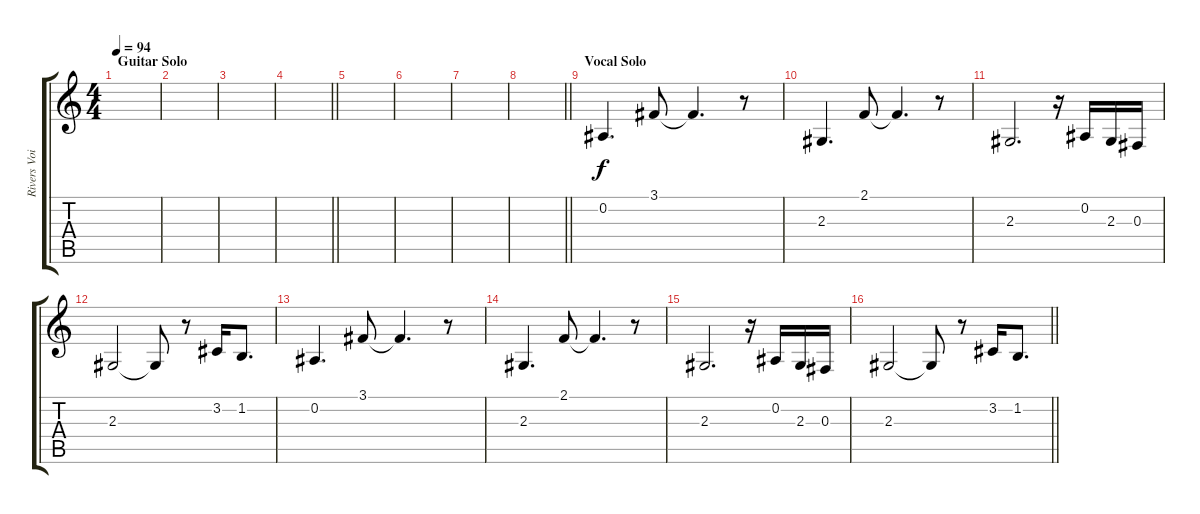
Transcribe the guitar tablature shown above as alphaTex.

\track ("Rivers Voice" "Rivers Voi") {instrument altosax}
\staff {score tabs}
\tuning (Eb4 Bb3 Gb3 Db3 Ab2 Eb2) {hide}
\ts (4 4)
\section ("" "Guitar Solo")
\tempo 94
\clef g2
\ks c
|
|
|
\barLineRight lightlight
|
|
|
|
\barLineRight lightlight
|
\section ("" "Vocal Solo")
0.2.4{d} 3.1.8 3.1{t}.4{d} r.8 |
2.3.4{d} 2.1.8 2.1{t}.4{d} r.8 |
2.3.2{d} r.16 0.2.16 2.3.16 0.3.16 |
2.3.2 2.3{t}.8 r.8 3.2.16 1.2.8{d} |
0.2.4{d} 3.1.8 3.1{t}.4{d} r.8 |
2.3.4{d} 2.1.8 2.1{t}.4{d} r.8 |
2.3.2{d} r.16 0.2.16 2.3.16 0.3.16 |
\barLineRight lightlight
2.3.2 2.3{t}.8 r.8 3.2.16 1.2.8{d}
